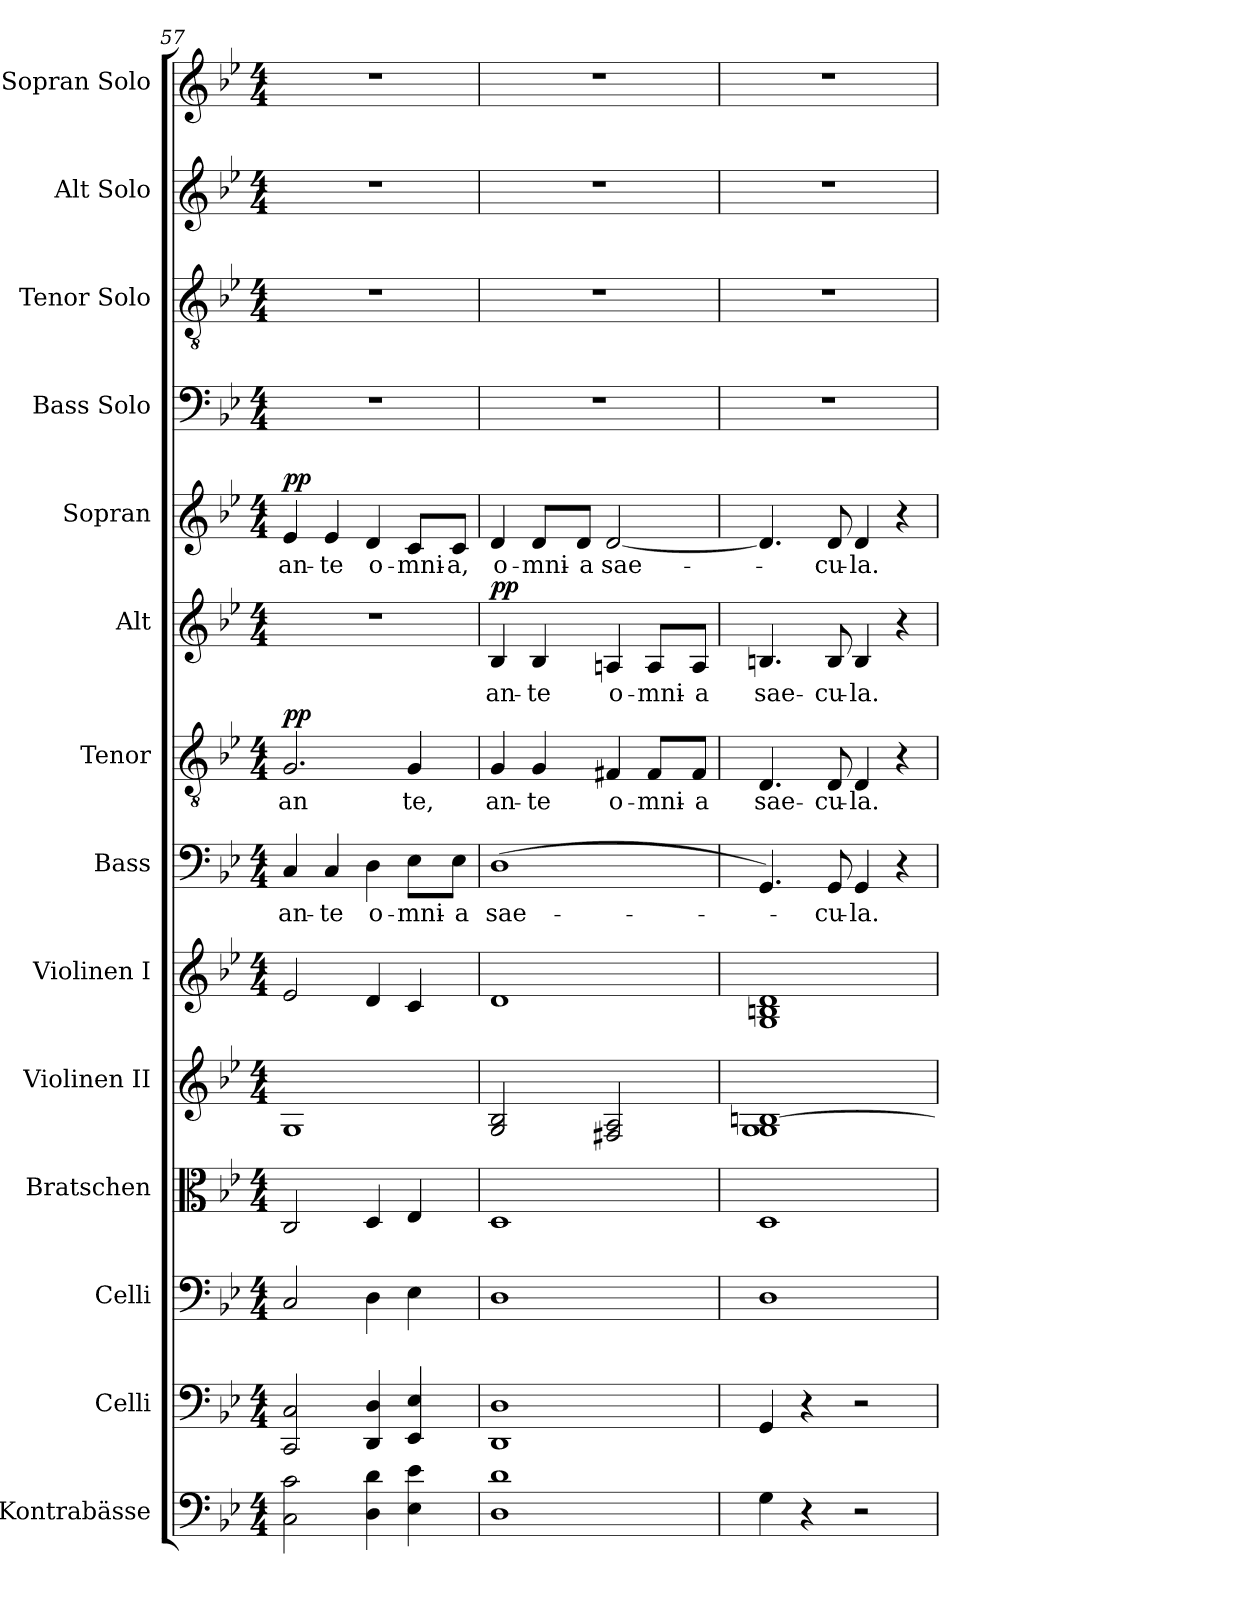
**kern	**kern	**kern	**kern	**kern	**kern	**kern	**text	**kern	**text	**dynam	**kern	**text	**dynam	**kern	**text	**dynam	**kern	**kern	**kern	**kern
*part14	*part13	*part12	*part11	*part10	*part9	*part8	*part8	*part7	*part7	*part7	*part6	*part6	*part6	*part5	*part5	*part5	*part4	*part3	*part2	*part1
*staff14	*staff13	*staff12	*staff11	*staff10	*staff9	*staff8	*staff8	*staff7	*staff7	*staff7	*staff6	*staff6	*staff6	*staff5	*staff5	*staff5	*staff4	*staff3	*staff2	*staff1
*I"Kontrabässe	*I"Celli	*I"Celli	*I"Bratschen	*I"Violinen II	*I"Violinen I	*I"Bass	*	*I"Tenor	*	*	*I"Alt	*	*	*I"Sopran	*	*	*I"Bass Solo	*I"Tenor Solo	*I"Alt Solo	*I"Sopran Solo
*	*I'Cl.	*	*	*	*I'Vl.	*I'B.	*	*I'T.	*	*	*I'A.	*	*	*I'S.	*	*	*I'B.S.	*I'T.S.	*I'A.S.	*I'S.S.
*clefF4	*clefF4	*clefF4	*clefC3	*clefG2	*clefG2	*clefF4	*	*clefGv2	*	*	*clefG2	*	*	*clefG2	*	*	*clefF4	*clefGv2	*clefG2	*clefG2
*ITrd7c12	*	*	*	*	*	*	*	*	*	*	*	*	*	*	*	*	*	*	*	*
*k[b-e-]	*k[b-e-]	*k[b-e-]	*k[b-e-]	*k[b-e-]	*k[b-e-]	*k[b-e-]	*	*k[b-e-]	*	*	*k[b-e-]	*	*	*k[b-e-]	*	*	*k[b-e-]	*k[b-e-]	*k[b-e-]	*k[b-e-]
*B-:	*B-:	*B-:	*B-:	*B-:	*B-:	*B-:	*	*B-:	*	*	*B-:	*	*	*B-:	*	*	*B-:	*B-:	*B-:	*B-:
*M4/4	*M4/4	*M4/4	*M4/4	*M4/4	*M4/4	*M4/4	*	*M4/4	*	*	*M4/4	*	*	*M4/4	*	*	*M4/4	*M4/4	*M4/4	*M4/4
=57	=57	=57	=57	=57	=57	=57	=57	=57	=57	=57	=57	=57	=57	=57	=57	=57	=57	=57	=57	=57
!	!	!	!	!	!	!	!LO:LY:b	!	!LO:LY:b	!LO:DY:a	!	!	!	!	!LO:LY:b	!LO:DY:a	!	!	!	!
2CC\ 2C\	2CC/ 2C/	2C/	2C/	1G	2e-/	4C/	-an-	2.G/	an	pp	1r	.	.	4e-/	-an-	pp	1r	1r	1r	1r
!	!	!	!	!	!	!	!LO:LY:b	!	!	!	!	!	!	!	!LO:LY:b	!	!	!	!	!
.	.	.	.	.	.	4C/	te	.	.	.	.	.	.	4e-/	te	.	.	.	.	.
!	!	!	!	!	!	!	!LO:LY:b	!	!	!	!	!	!	!	!LO:LY:b	!	!	!	!	!
4DD\ 4D\	4DD/ 4D/	4D\	4D/	.	4d/	4D\	-o-	.	.	.	.	.	.	4d/	-o-	.	.	.	.	.
!	!	!	!	!	!	!	!LO:LY:b	!	!LO:LY:b	!	!	!	!	!	!LO:LY:b	!	!	!	!	!
4EE-\ 4E-\	4EE-/ 4E-/	4E-\	4E-/	.	4c/	8E-\L	-mni-	4G/	te,	.	.	.	.	8c/L	-mni-	.	.	.	.	.
!	!	!	!	!	!	!	!LO:LY:b	!	!	!	!	!	!	!	!LO:LY:b	!	!	!	!	!
.	.	.	.	.	.	8E-\J	a	.	.	.	.	.	.	8c/J	a,	.	.	.	.	.
=58	=58	=58	=58	=58	=58	=58	=58	=58	=58	=58	=58	=58	=58	=58	=58	=58	=58	=58	=58	=58
!	!	!	!	!	!	!	!LO:LY:b	!	!LO:LY:b	!	!	!LO:LY:b	!LO:DY:a	!	!LO:LY:b	!	!	!	!	!
1DD 1D	1DD 1D	1D	1D	2G/ 2B-/	1d	(>1D	-sae-	4G/	-an-	.	4B-/	an-	pp	4d/	-o-	.	1r	1r	1r	1r
!	!	!	!	!	!	!	!	!	!LO:LY:b	!	!	!LO:LY:b	!	!	!LO:LY:b	!	!	!	!	!
.	.	.	.	.	.	.	.	4G/	te	.	4B-/	te	.	8d/L	-mni-	.	.	.	.	.
!	!	!	!	!	!	!	!	!	!	!	!	!	!	!	!LO:LY:b	!	!	!	!	!
.	.	.	.	.	.	.	.	.	.	.	.	.	.	8d/J	a	.	.	.	.	.
!	!	!	!	!	!	!	!	!	!LO:LY:b	!	!	!LO:LY:b	!	!	!LO:LY:b	!	!	!	!	!
.	.	.	.	2F#X/ 2A/	.	.	.	4F#X/	-o-	.	4An/	-o-	.	[2d/	-sae-	.	.	.	.	.
!	!	!	!	!	!	!	!	!	!LO:LY:b	!	!	!LO:LY:b	!	!	!	!	!	!	!	!
.	.	.	.	.	.	.	.	8F#/L	-mni-	.	8A/L	-mni-	.	.	.	.	.	.	.	.
!	!	!	!	!	!	!	!	!	!LO:LY:b	!	!	!LO:LY:b	!	!	!	!	!	!	!	!
.	.	.	.	.	.	.	.	8F#/J	a	.	8A/J	a	.	.	.	.	.	.	.	.
=59	=59	=59	=59	=59	=59	=59	=59	=59	=59	=59	=59	=59	=59	=59	=59	=59	=59	=59	=59	=59
*	*	*	*	*^	*	*	*	*	*	*	*	*	*	*	*	*	*	*	*	*
!	!	!	!	!	!	!	!	!	!	!LO:LY:b	!	!	!LO:LY:b	!	!	!	!	!	!	!	!
4GG\	4GG/	1D	1D	1G [1Bn	1G	1G 1Bn 1d	4.GG/)	.	4.D/	-sae-	.	4.Bn/	-sae-	.	4.d/]	.	.	1r	1r	1r	1r
4r	4r	.	.	.	.	.	.	.	.	.	.	.	.	.	.	.	.	.	.	.	.
!	!	!	!	!	!	!	!	!LO:LY:b	!	!LO:LY:b	!	!	!LO:LY:b	!	!	!LO:LY:b	!	!	!	!	!
.	.	.	.	.	.	.	8GG/	-cu-	8D/	-cu-	.	8B/	-cu-	.	8d/	-cu-	.	.	.	.	.
!	!	!	!	!	!	!	!	!LO:LY:b	!	!LO:LY:b	!	!	!LO:LY:b	!	!	!LO:LY:b	!	!	!	!	!
2r	2r	.	.	.	.	.	4GG/	la.	4D/	la.	.	4B/	la.	.	4d/	la.	.	.	.	.	.
.	.	.	.	.	.	.	4r	.	4r	.	.	4r	.	.	4r	.	.	.	.	.	.
*	*	*	*	*v	*v	*	*	*	*	*	*	*	*	*	*	*	*	*	*	*	*
=	=	=	=	=	=	=	=	=	=	=	=	=	=	=	=	=	=	=	=	=
*-	*-	*-	*-	*-	*-	*-	*-	*-	*-	*-	*-	*-	*-	*-	*-	*-	*-	*-	*-	*-
